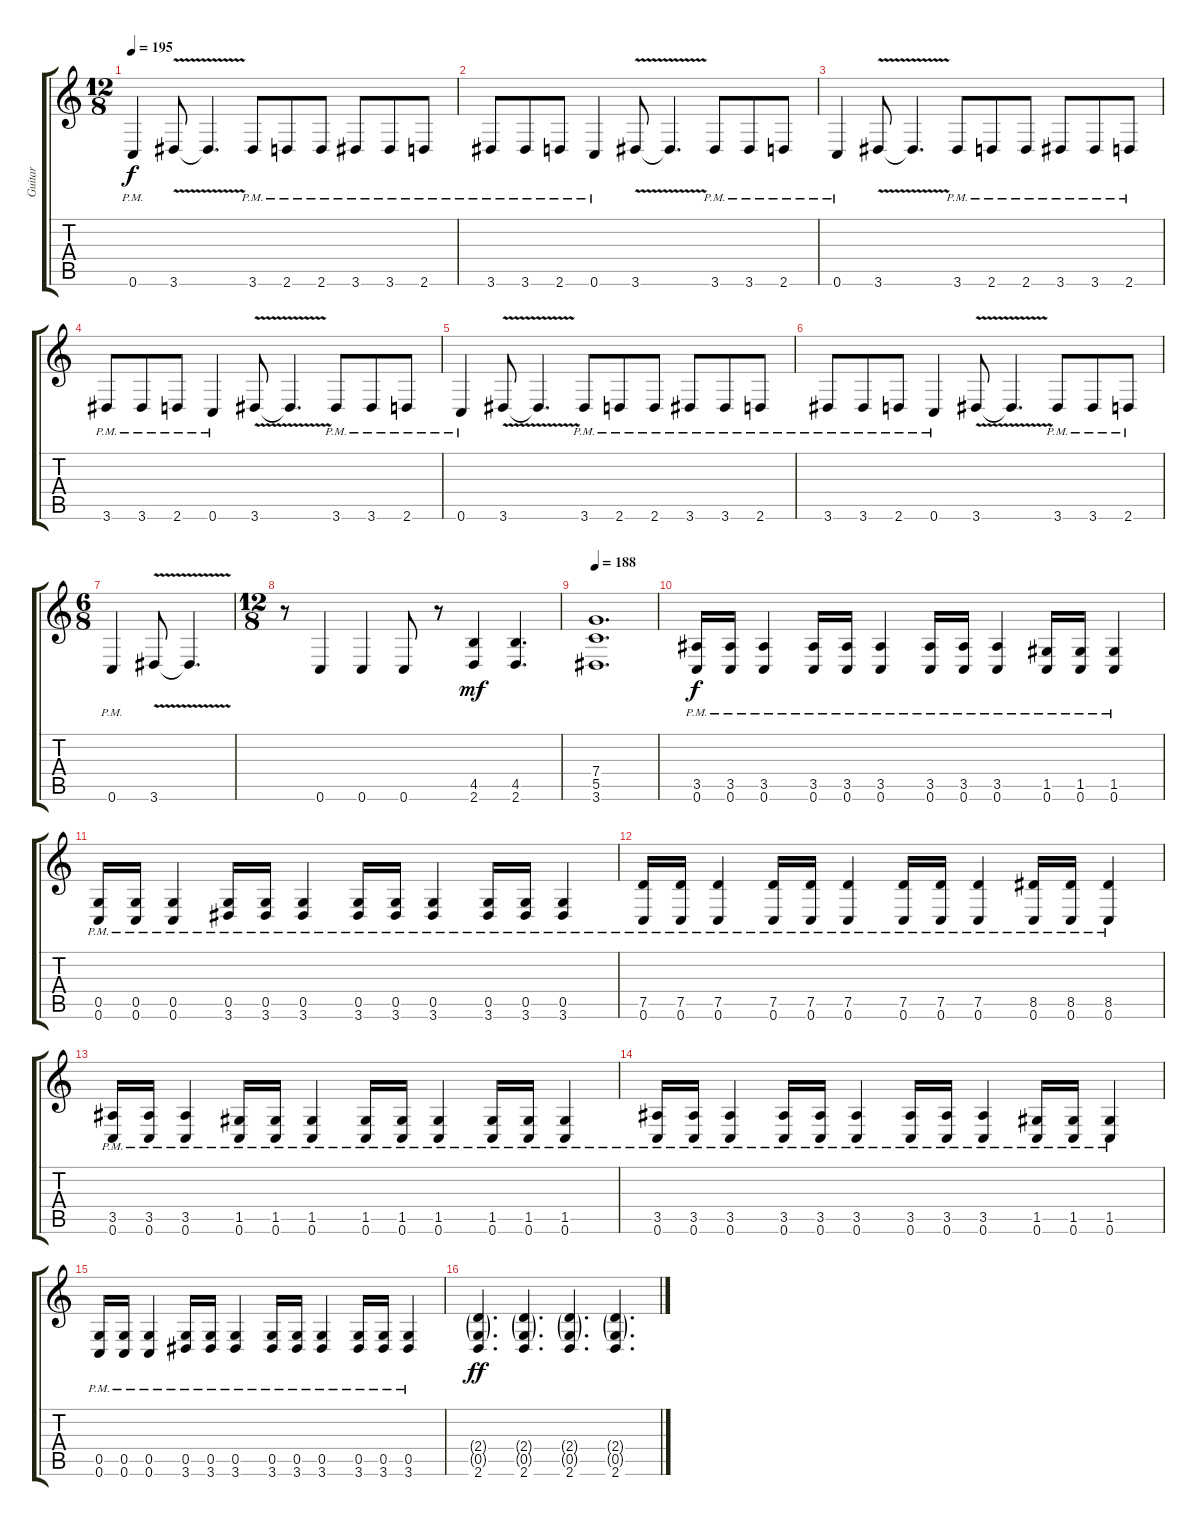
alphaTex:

\track ("Guitar" "Guitar") {instrument distortionguitar}
\staff {score tabs}
\tuning (D4 A3 F3 C3 G2 C2) {hide}
\ts (12 8)
\tempo 195
\clef g2
\ks c
0.6{pm}.4{dy f} 3.6{v}.8 3.6{t}.4{d} 3.6{pm}.8 2.6{pm}.8 2.6{pm}.8 3.6{pm}.8 3.6{pm}.8 2.6{pm}.8 |
3.6{pm}.8 3.6{pm}.8 2.6{pm}.8 0.6{pm}.4 3.6{v}.8 3.6{t}.4{d} 3.6{pm}.8 3.6{pm}.8 2.6{pm}.8 |
0.6{pm}.4 3.6{v}.8 3.6{t}.4{d} 3.6{pm}.8 2.6{pm}.8 2.6{pm}.8 3.6{pm}.8 3.6{pm}.8 2.6{pm}.8 |
3.6{pm}.8 3.6{pm}.8 2.6{pm}.8 0.6{pm}.4 3.6{v}.8 3.6{t}.4{d} 3.6{pm}.8 3.6{pm}.8 2.6{pm}.8 |
0.6{pm}.4 3.6{v}.8 3.6{t}.4{d} 3.6{pm}.8 2.6{pm}.8 2.6{pm}.8 3.6{pm}.8 3.6{pm}.8 2.6{pm}.8 |
3.6{pm}.8 3.6{pm}.8 2.6{pm}.8 0.6{pm}.4 3.6{v}.8 3.6{t}.4{d} 3.6{pm}.8 3.6{pm}.8 2.6{pm}.8 |
\ts (6 8)
0.6{pm}.4 3.6{v}.8 3.6{t}.4{d} |
\ts (12 8)
r.8 0.6.4 0.6.4 0.6.8 r.8 (4.5 2.6).4{dy mf} (4.5 2.6).4{d} |
\tempo 188
(7.4 5.5 3.6).1{d} |
(3.5{pm} 0.6{pm}).16{dy f} (3.5{pm} 0.6{pm}).16 (3.5{pm} 0.6{pm}).4 (3.5{pm} 0.6{pm}).16 (3.5{pm} 0.6{pm}).16 (3.5{pm} 0.6{pm}).4 (3.5{pm} 0.6{pm}).16 (3.5{pm} 0.6{pm}).16 (3.5{pm} 0.6{pm}).4 (1.5{pm} 0.6{pm}).16 (1.5{pm} 0.6{pm}).16 (1.5{pm} 0.6{pm}).4 |
(0.5{pm} 0.6{pm}).16 (0.5{pm} 0.6{pm}).16 (0.5{pm} 0.6{pm}).4 (0.5{pm} 3.6{pm}).16 (0.5{pm} 3.6{pm}).16 (0.5{pm} 3.6{pm}).4 (0.5{pm} 3.6{pm}).16 (0.5{pm} 3.6{pm}).16 (0.5{pm} 3.6{pm}).4 (0.5{pm} 3.6{pm}).16 (0.5{pm} 3.6{pm}).16 (0.5{pm} 3.6{pm}).4 |
(7.5{pm} 0.6{pm}).16 (7.5{pm} 0.6{pm}).16 (7.5{pm} 0.6{pm}).4 (7.5{pm} 0.6{pm}).16 (7.5{pm} 0.6{pm}).16 (7.5{pm} 0.6{pm}).4 (7.5{pm} 0.6{pm}).16 (7.5{pm} 0.6{pm}).16 (7.5{pm} 0.6{pm}).4 (8.5{pm} 0.6{pm}).16 (8.5{pm} 0.6{pm}).16 (8.5{pm} 0.6{pm}).4 |
(3.5{pm} 0.6{pm}).16 (3.5{pm} 0.6{pm}).16 (3.5{pm} 0.6{pm}).4 (1.5{pm} 0.6{pm}).16 (1.5{pm} 0.6{pm}).16 (1.5{pm} 0.6{pm}).4 (1.5{pm} 0.6{pm}).16 (1.5{pm} 0.6{pm}).16 (1.5{pm} 0.6{pm}).4 (1.5{pm} 0.6{pm}).16 (1.5{pm} 0.6{pm}).16 (1.5{pm} 0.6{pm}).4 |
(3.5{pm} 0.6{pm}).16 (3.5{pm} 0.6{pm}).16 (3.5{pm} 0.6{pm}).4 (3.5{pm} 0.6{pm}).16 (3.5{pm} 0.6{pm}).16 (3.5{pm} 0.6{pm}).4 (3.5{pm} 0.6{pm}).16 (3.5{pm} 0.6{pm}).16 (3.5{pm} 0.6{pm}).4 (1.5{pm} 0.6{pm}).16 (1.5{pm} 0.6{pm}).16 (1.5{pm} 0.6{pm}).4 |
(0.5{pm} 0.6{pm}).16 (0.5{pm} 0.6{pm}).16 (0.5{pm} 0.6{pm}).4 (0.5{pm} 3.6{pm}).16 (0.5{pm} 3.6{pm}).16 (0.5{pm} 3.6{pm}).4 (0.5{pm} 3.6{pm}).16 (0.5{pm} 3.6{pm}).16 (0.5{pm} 3.6{pm}).4 (0.5{pm} 3.6{pm}).16 (0.5{pm} 3.6{pm}).16 (0.5{pm} 3.6{pm}).4 |
(2.4{g} 0.5{g} 2.6).4{d dy ff} (2.4{g} 0.5{g} 2.6).4{d} (2.4{g} 0.5{g} 2.6).4{d} (2.4{g} 0.5{g} 2.6).4{d}
